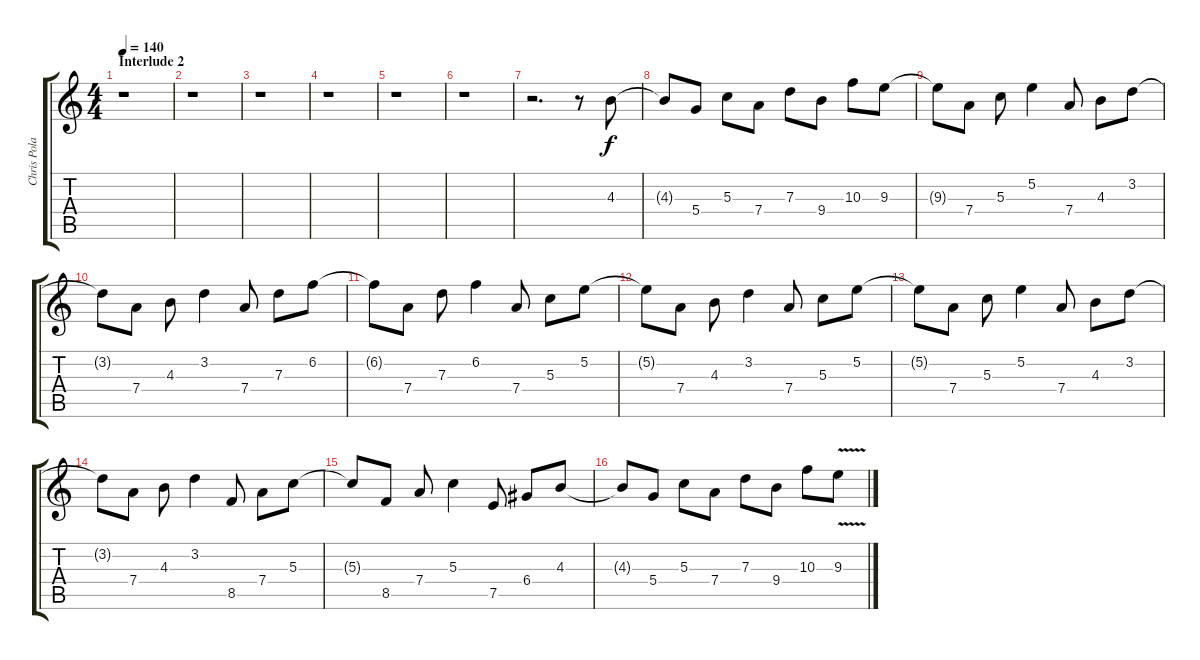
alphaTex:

\track ("Chris Poland" "Chris Pola") {instrument overdrivenguitar}
\staff {score tabs}
\tuning (E4 B3 G3 D3 A2 E2) {hide}
\ts (4 4)
\section ("" "Interlude 2")
\tempo 140
\clef g2
\ks c
r.1{dy mp} |
r.1 |
r.1 |
r.1 |
r.1 |
r.1 |
r.2{d} r.8 4.3.8{dy f} |
4.3{t}.8 5.4.8 5.3.8 7.4.8 7.3.8 9.4.8 10.3.8 9.3.8 |
9.3{t}.8 7.4.8 5.3.8 5.2.4 7.4.8 4.3.8 3.2.8 |
3.2{t}.8 7.4.8 4.3.8 3.2.4 7.4.8 7.3.8 6.2.8 |
6.2{t}.8 7.4.8 7.3.8 6.2.4 7.4.8 5.3.8 5.2.8 |
5.2{t}.8 7.4.8 4.3.8 3.2.4 7.4.8 5.3.8 5.2.8 |
5.2{t}.8 7.4.8 5.3.8 5.2.4 7.4.8 4.3.8 3.2.8 |
3.2{t}.8 7.4.8 4.3.8 3.2.4 8.5.8 7.4.8 5.3.8 |
5.3{t}.8 8.5.8 7.4.8 5.3.4 7.5.8 6.4.8 4.3.8 |
4.3{t}.8 5.4.8 5.3.8 7.4.8 7.3.8 9.4.8 10.3.8 9.3{v}.8
